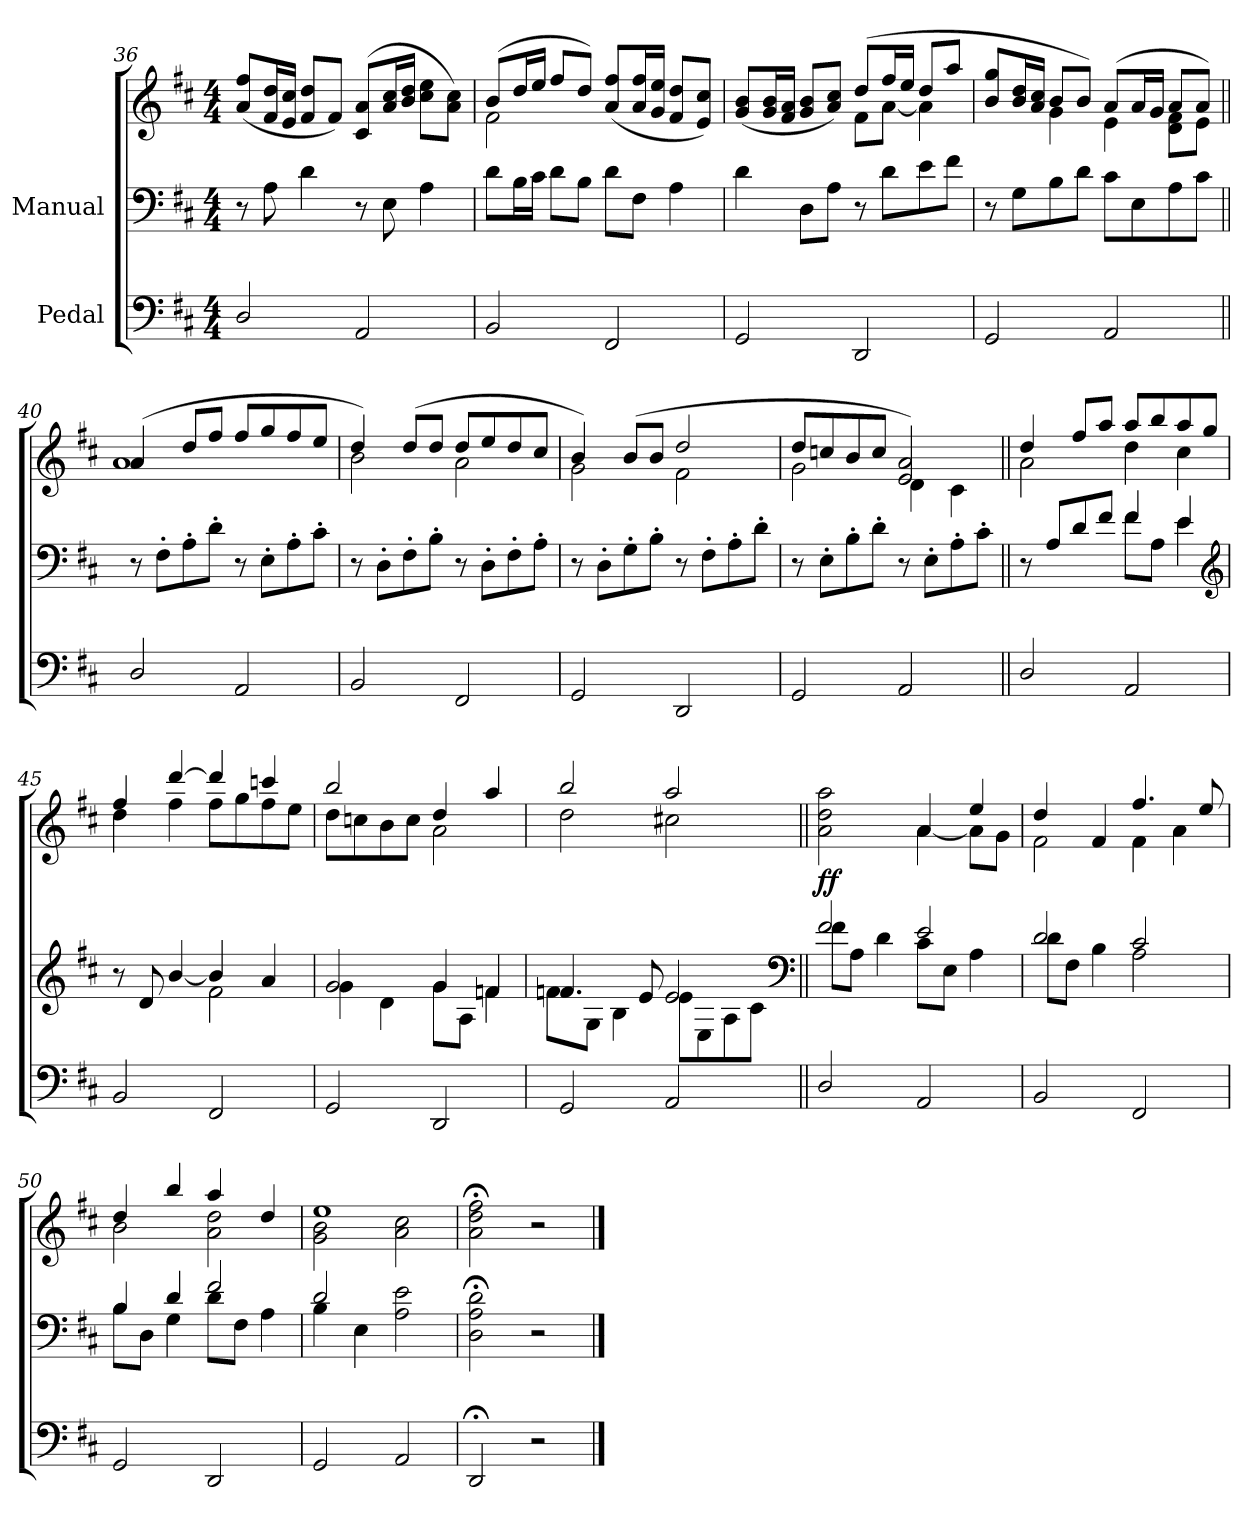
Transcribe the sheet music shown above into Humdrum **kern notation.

**kern	**kern	**kern	**dynam
*part2	*part1	*part1	*part1
*staff3	*staff2	*staff1	*staff1/2
*I"Pedal	*I"Manual	*	*
!!LO:LB:g=z
*clefF4	*clefF4	*clefG2	*
*k[f#c#]	*k[f#c#]	*k[f#c#]	*
*D:	*D:	*D:	*
*M4/4	*M4/4	*M4/4	*
=36	=36	=36	=36
2D/	8r	(8a/ 8ff#/L	.
.	8A\	16f#/ 16dd/L	.
.	.	16e/ 16cc#/JJ	.
.	4d\	8f#/ 8dd/L	.
.	.	8f#/J)	.
2AA/	8r	(8c#/ 8a/L	.
.	8E\	16a/ 16cc#/L	.
.	.	16b/ 16dd/JJ	.
.	4A\	8cc#\ 8ee\L	.
.	.	8a\ 8cc#\J)	.
=37	=37	=37	=37
*	*	*^	*
2BB/	8d\L	(8b/L	2f#\	.
.	16B\L	16dd/L	.	.
.	16c#\JJ	16ee/JJ	.	.
.	8d\L	8ff#/L	.	.
.	8B\J	8dd/J)	.	.
2FF#/	8d\L	(8a/ 8ff#/L	2ryy	.
.	8F#\J	16a/ 16ff#/L	.	.
.	.	16g/ 16ee/JJ	.	.
.	4A\	8f#/ 8dd/L	.	.
.	.	8e/ 8cc#/J)	.	.
!!LO:LB:g=z	!!
=38	=38	=38	=38	=38
2GG/	4d\	(8g/ 8b/L	2ryy	.
.	.	16g/ 16b/L	.	.
.	.	16f#/ 16a/JJ	.	.
.	8D\L	8g/ 8b/L	.	.
.	8A\J	8a/ 8cc#/J)	.	.
2DD/	8r	(8dd/L	8f#\L	.
.	8d\L	16ff#/L	[8a\J	.
.	.	16ee/JJ	.	.
.	8e\	8dd/L	4a\]	.
.	8f#\J	8aa/J	.	.
=39	=39	=39	=39	=39
2GG/	8r	8b/ 8gg/L	4ryy	.
.	8G\L	16b/ 16dd/L	.	.
.	.	16a/ 16cc#/JJ	.	.
.	8B\	8b/L	4g\	.
.	8d\J	8b/J)	.	.
2AA/	8c#\L	(8a/L	4e\	.
.	8E\	16a/L	.	.
.	.	16g/JJ	.	.
.	8A\	8a/L	8d\ 8f#\L	.
.	8c#\J	8a/J)	8e\J	.
!!LO:PB:g=z	!!
=40||	=40||	=40||	=40||	=40||
2D/	8r	(4a/	1a	.
.	8F#'\L	.	.	.
.	8A'\	8dd/L	.	.
.	8d'\J	8ff#/J	.	.
2AA/	8r	8ff#/L	.	.
.	8E'\L	8gg/	.	.
.	8A'\	8ff#/	.	.
.	8c#'\J	8ee/J	.	.
=41	=41	=41	=41	=41
2BB/	8r	4dd/)	2b\	.
.	8D'\L	.	.	.
.	8F#'\	(8dd/L	.	.
.	8B'\J	8dd/J	.	.
2FF#/	8r	8dd/L	2a\	.
.	8D'\L	8ee/	.	.
.	8F#'\	8dd/	.	.
.	8A'\J	8cc#/J	.	.
=42	=42	=42	=42	=42
2GG/	8r	4b/)	2g\	.
.	8D'\L	.	.	.
.	8G'\	(8b/L	.	.
.	8B'\J	8b/J	.	.
2DD/	8r	2dd/	2f#\	.
.	8F#'\L	.	.	.
.	8A'\	.	.	.
.	8d'\J	.	.	.
!!LO:LB:g=z	!!
=43	=43	=43	=43	=43
2GG/	8r	8dd/L	2g\	.
.	8E'\L	8ccn/	.	.
.	8B'\	8b/	.	.
.	8d'\J	8cc/J	.	.
2AA/	8r	2e/ 2a/)	4d\	.
.	8E'\L	.	.	.
.	8A'\	.	4c#\	.
.	8c#'\J	.	.	.
=44||	=44||	=44||	=44||	=44||
*	*^	*	*	*
2D/	8r	2ryy	4dd/	2a\	.
.	8A/L	.	.	.	.
.	8d/	.	8ff#/L	.	.
.	8f#/J	.	8aa/J	.	.
2AA/	4f#/	8f#\L	8aa/L	4dd\	.
.	.	8A\J	8bb/	.	.
.	4e/	4e\	8aa/	4cc#\	.
.	.	.	8gg/J	.	.
*	*clefG2	*	*	*	*
=45	=45	=45	=45	=45	=45
2BB/	8r	2ryy	4ff#/	4dd\	.
.	8d/	.	.	.	.
.	[4b/	.	[4ddd/	4ff#\	.
2FF#/	4b/]	2f#\	4ddd/]	8ff#\L	.
.	.	.	.	8gg\	.
.	4a/	.	4cccn/	8ff#\	.
.	.	.	.	8ee\J	.
!!LO:LB:g=z	!!
=46	=46	=46	=46	=46	=46
2GG/	2g/	4g\	2bb/	8dd\L	.
.	.	.	.	8ccn\	.
.	.	4d\	.	8b\	.
.	.	.	.	8cc\J	.
2DD/	4g/	8g\L	4dd/	2a\	.
.	.	8A\J	.	.	.
.	4f#/	4f\	4aa/	.	.
=47	=47	=47	=47	=47	=47
2GG/	4.f#/	8f\L	2bb/	2dd\	.
.	.	8G\J	.	.	.
.	.	4B\	.	.	.
.	8e/	.	.	.	.
2AA/	2e/	8e\L	2aa/	2cc#X\	.
.	.	8E\	.	.	.
.	.	8A\	.	.	.
.	.	8c#\J	.	.	.
*	*clefF4	*	*	*	*
=48||	=48||	=48||	=48||	=48||	=48||
!	!	!	!	!	!LO:DY:b
2D/	2f#/	8f#\L	2a\ 2dd\ 2aa\	2ryy	ff
.	.	8A\J	.	.	.
.	.	4d\	.	.	.
2AA/	2e/	8c#\L	4a/	[4a\	.
.	.	8E\J	.	.	.
.	.	4A\	4ee/	8a\L]	.
.	.	.	.	8g\J	.
!!LO:LB:g=z	!!
=49	=49	=49	=49	=49	=49
2BB/	2d/	8d\L	4dd/	2f#\	.
.	.	8F#\J	.	.	.
.	.	4B\	4f#/	.	.
2FF#/	2c#/	2A\	4.ff#/	4f#\	.
.	.	.	.	4a\	.
.	.	.	8ee/	.	.
=50	=50	=50	=50	=50	=50
2GG/	4B/	8B\L	4dd/	2b\	.
.	.	8D\J	.	.	.
.	4d/	4G\	4bb/	.	.
2DD/	2f#/	8d\L	4aa/	2a\ 2dd\	.
.	.	8F#\J	.	.	.
.	.	4A\	4dd/	.	.
=51	=51	=51	=51	=51	=51
2GG/	2d/	4B\	1ee	2g\ 2b\	.
.	.	4E\	.	.	.
2AA/	2A\ 2e\	2ryy	.	2a\ 2cc#\	.
*	*v	*v	*	*	*
*	*	*v	*v	*
=52	=52	=52	=52
2DD;</	2D\;< 2A\;< 2d\;<	2a\;< 2dd\;< 2ff#\;<	.
2r	2r	2r	.
==	==	==	==
*-	*-	*-	*-
